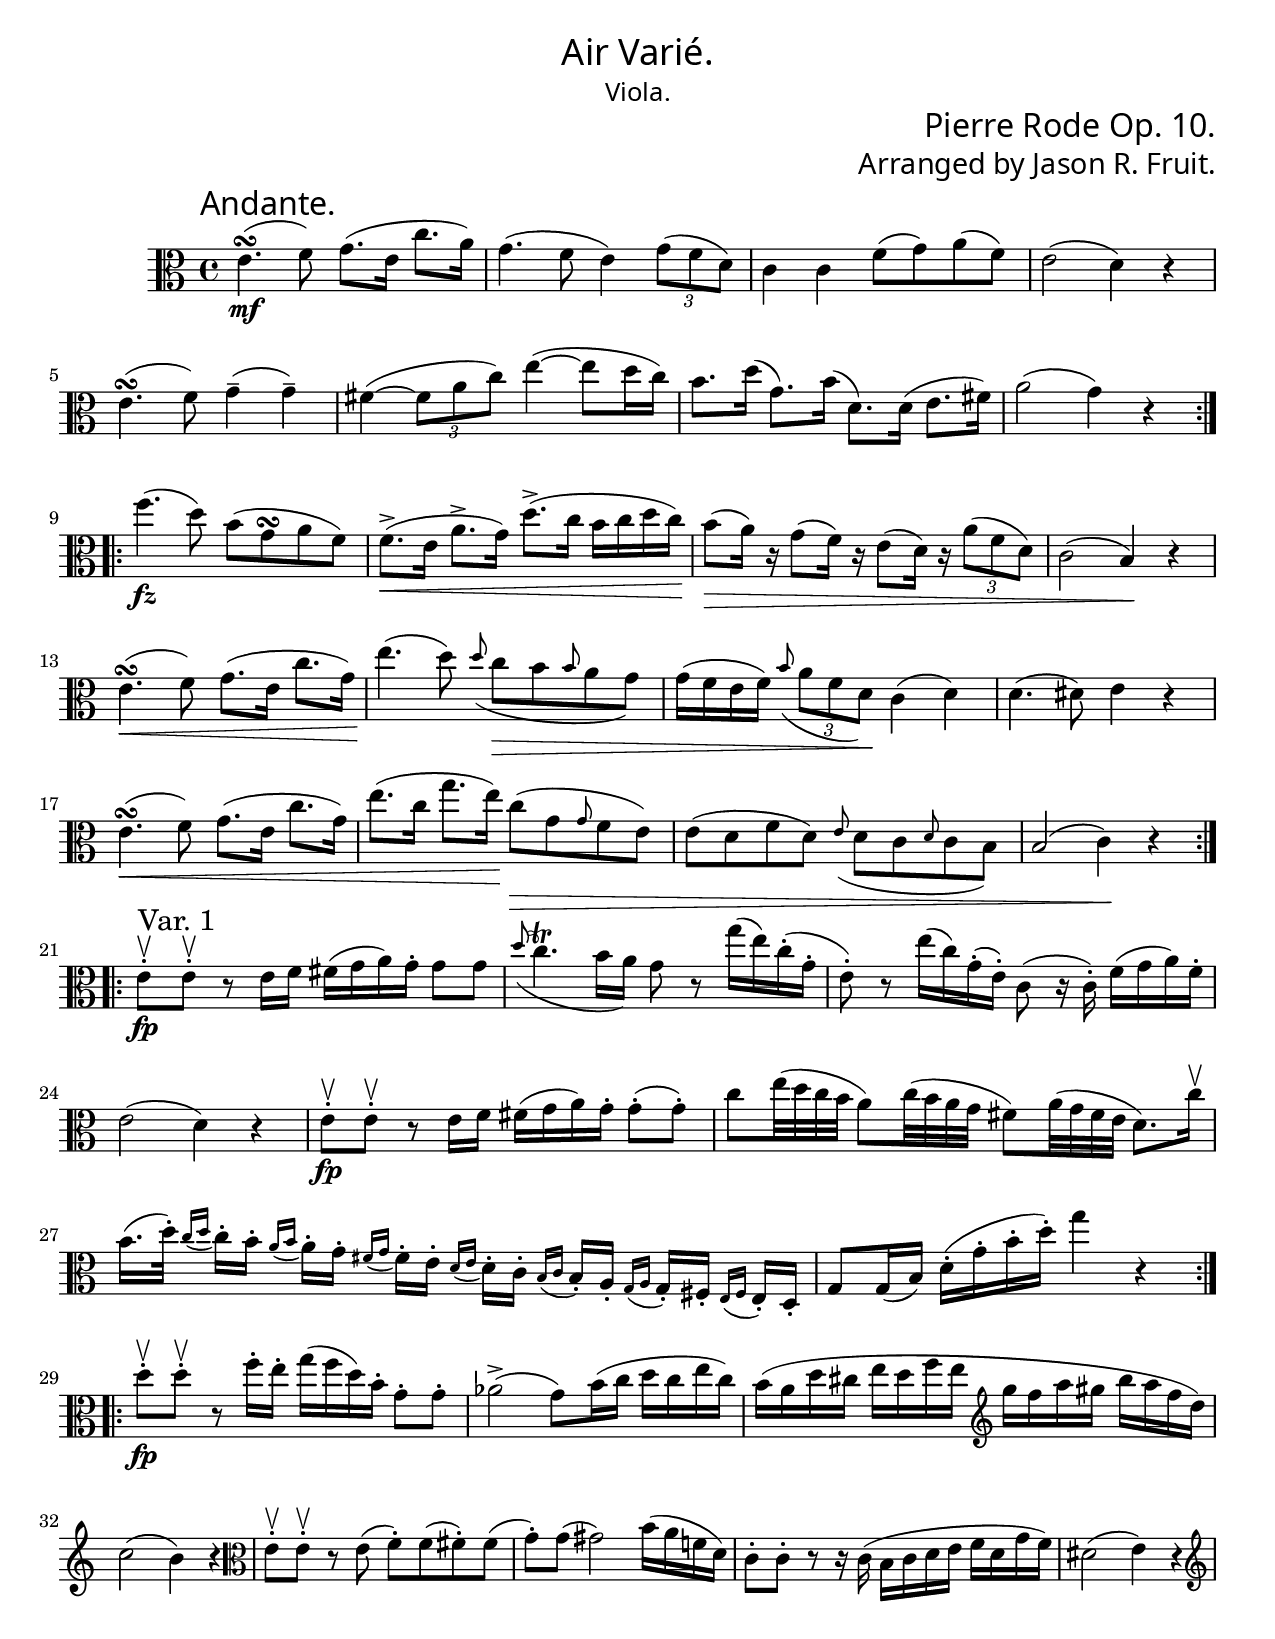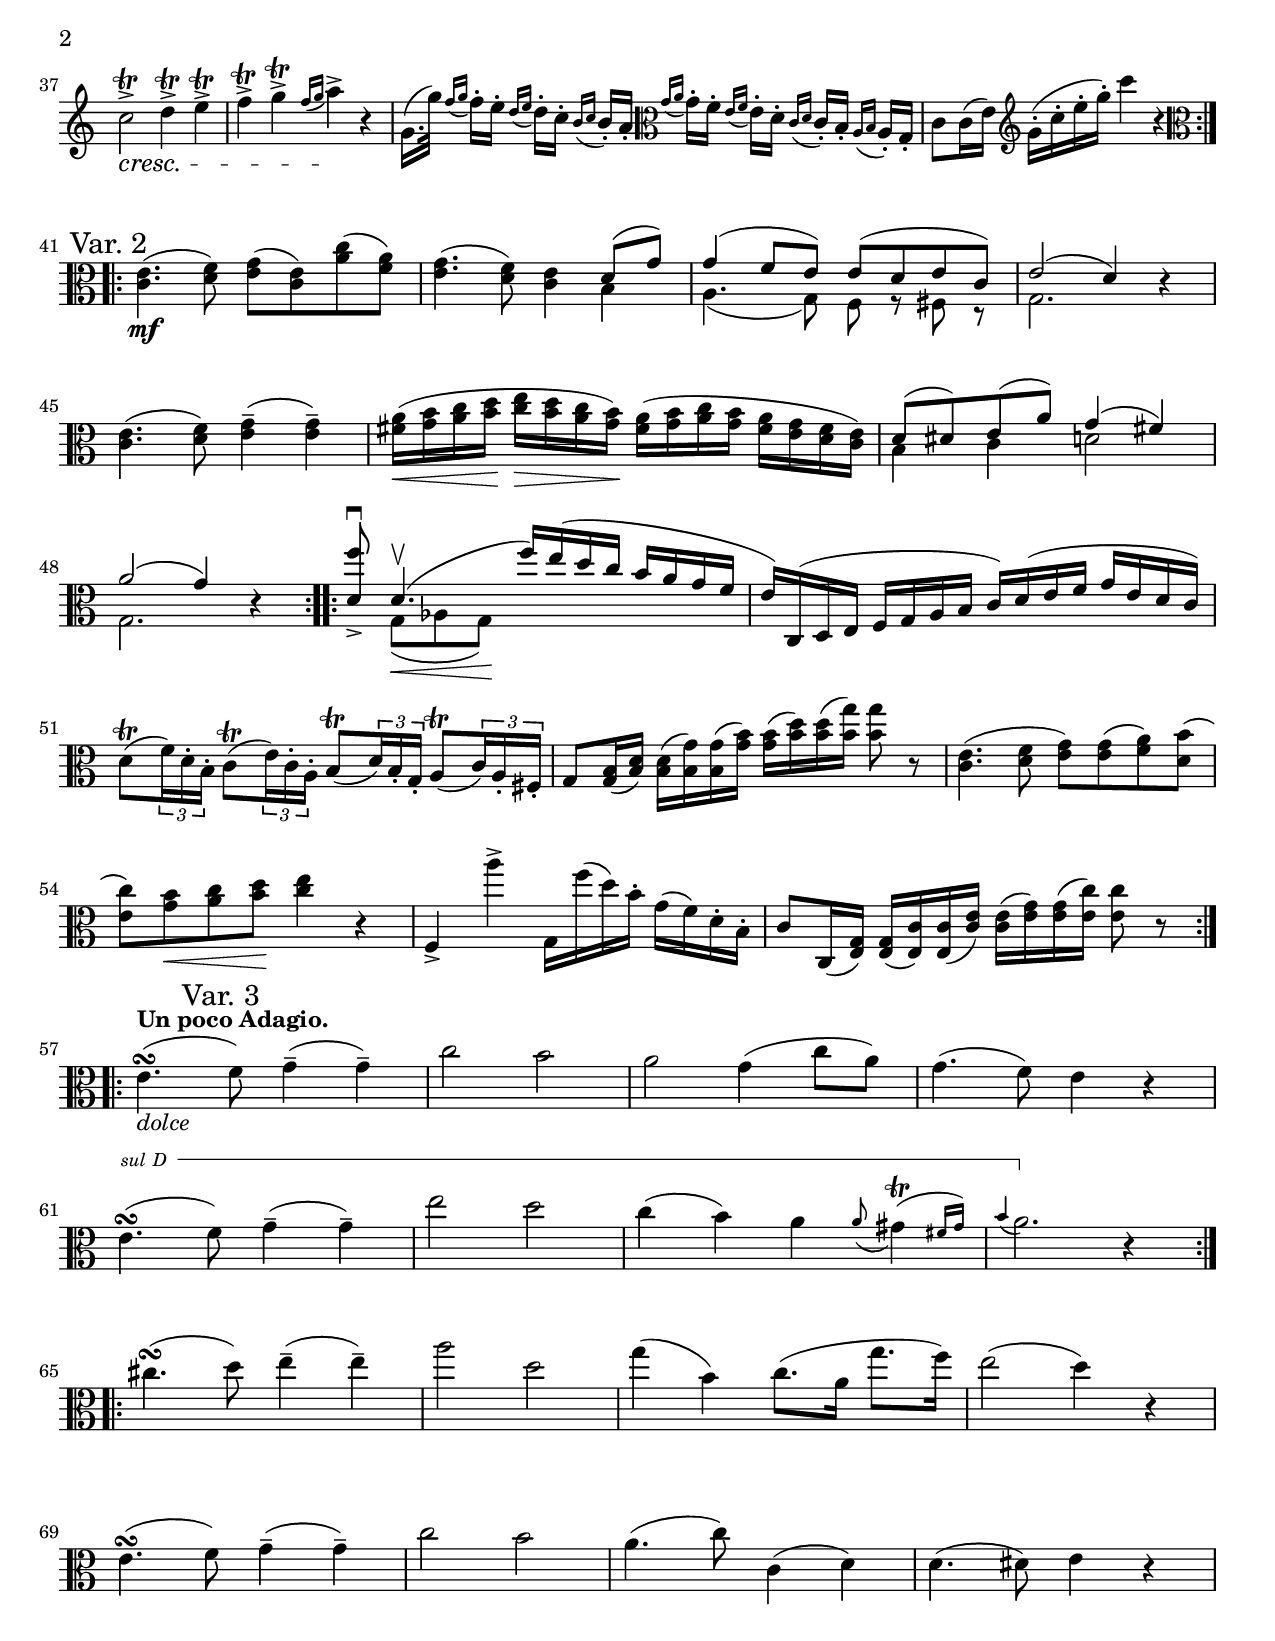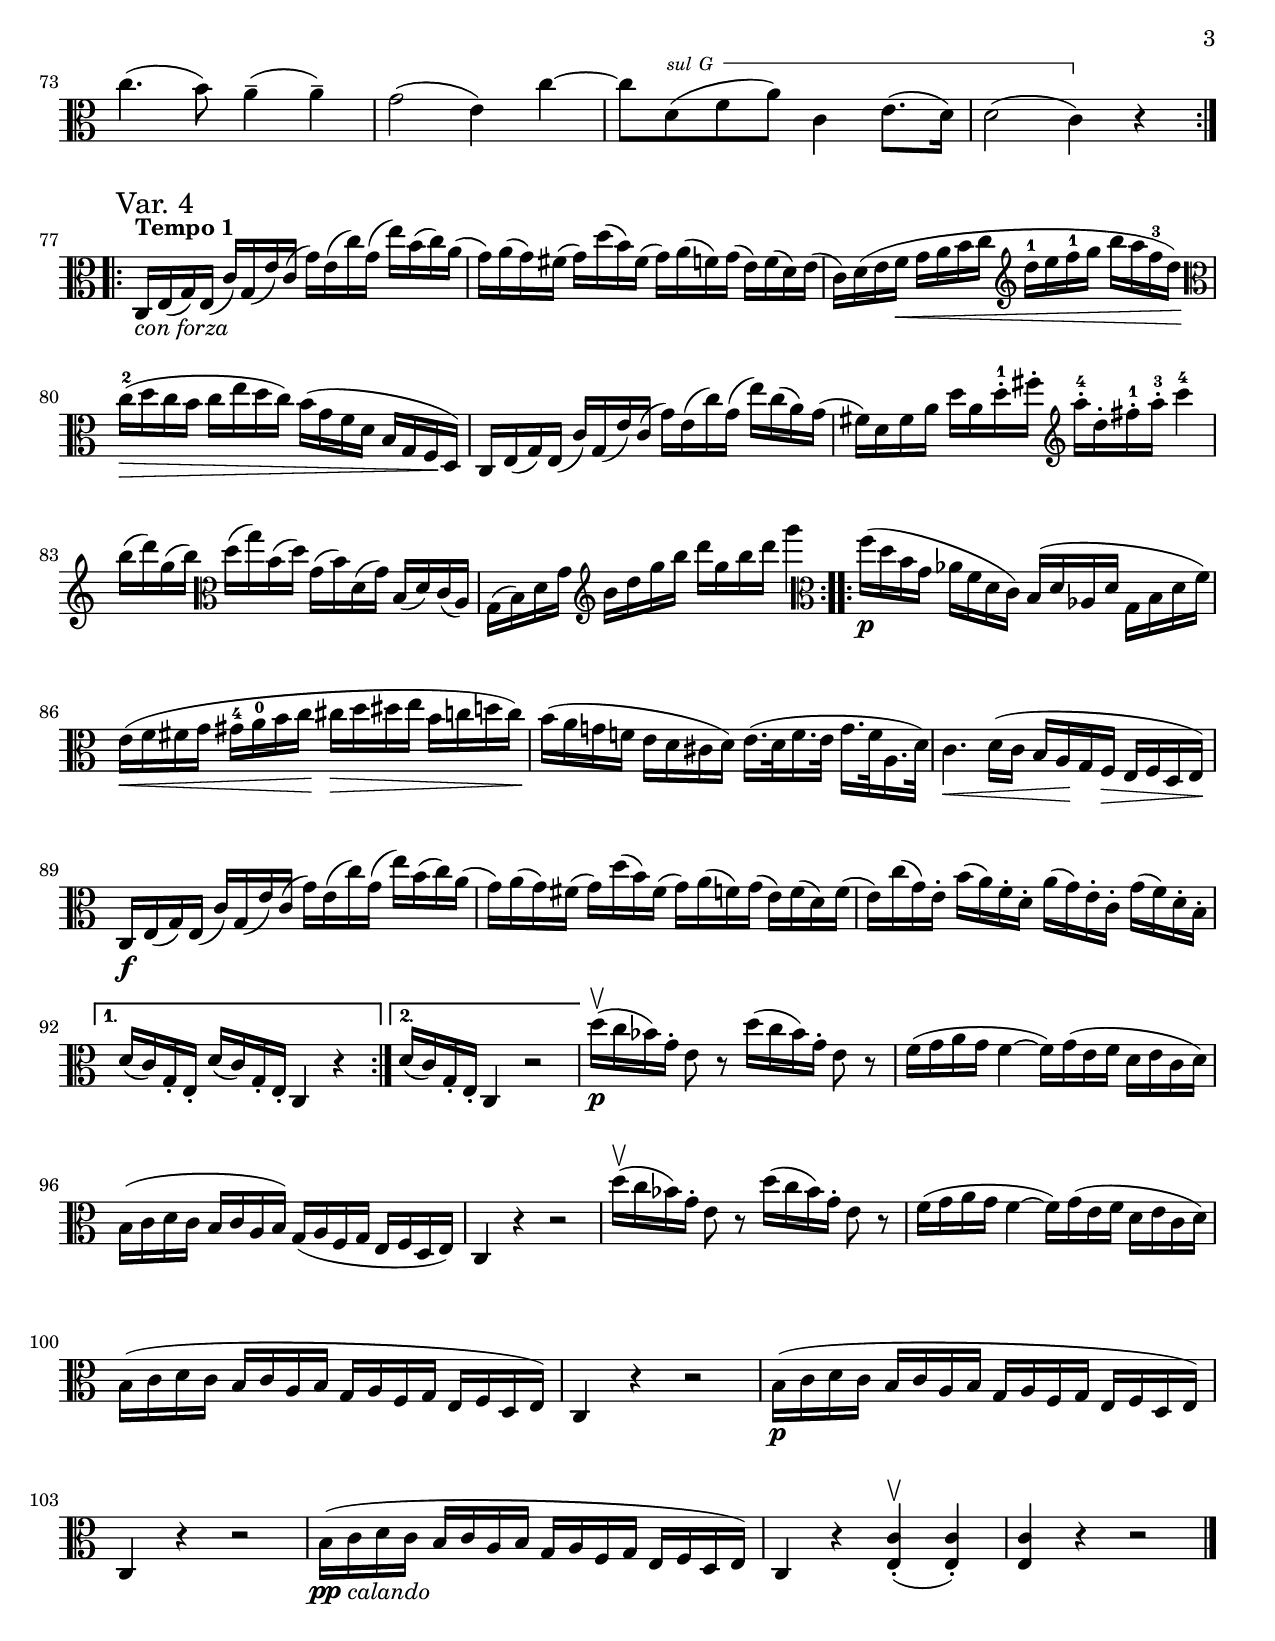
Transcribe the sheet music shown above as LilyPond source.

\version "2.18.2"

#(set-default-paper-size "letter")

#(define doPageBreaks #f)

#(define (breakPage)
  (if doPageBreaks
   pageBreak))

sulX =
#(define-music-function (parser location sulString) (string?)
  #{
  \override TextSpanner.style = #'solid
  \override TextSpanner.font-size = #-2
  \override TextSpanner.bound-details.left.stencil-align-dir-y = #0
  \override TextSpanner.bound-details.left.text = \markup { "sul" #sulString " " }
  \override TextSpanner #'bound-details #'right #'text = \markup { \draw-line #'(0 . -1) }
  #})

viola = \new Voice \relative c' {
  \clef alto
  \key c \major
  \time 4/4
  \tempo \markup {
    \override #'(font-name . "Cormorant Garamond")
    \override #'(font-size . 3)
    "Andante."
  }
  \repeat volta 2 {
    e4.\mf\turn( f8) g8.( e16 c'8. a16) g4.( f8 e4) \tuplet 3/2 {g8( f d)} c4 c f8( g) a( f) e2( d4) r
    e4.\turn( f8) g4\tenuto( g\tenuto) fis4~( \tuplet 3/2 {fis8 a c)} e4~( e8 d16 c) b8. d16( g,8.) b16( d,8.) d16( e8. fis16) a2( g4) r
  }
  \repeat volta 2 {
    f'4.\fz( d8) b( g\turn a f) f8.\<->( e16 a8.-> g16) d'8.->( c16 b c d c\!) b8\>( a16) r g8( f16) r e8( d16) r \tuplet 3/2 {a'8( f d)} c2( b4\!) r
    e4.\turn\<( f8) g8.( e16 c'8. g16) e'4.\!( d8) \grace { d8( } c\> b \grace { b } a g) g16( f e f) \grace {b8(}  \tuplet 3/2 { a f d\!)} c4( d) d4.( dis8) e4 r e4.\turn\<( f8) g8.( e16 c'8. g16) e'8.( c16 g'8. e16\!) c8\>( g \grace { g } f e) e( d f d) \grace {e( } d c \grace {d} c b) b2( c4\!) r
  }
  \break
  \repeat volta 2 {
    e8-.\fp\upbow \mark \markup {"Var. 1"} e-.\upbow r e16 f fis( g a) g-. g8 g \grace {d'8(} c4.\trill b16 a) g8 r
    g'16( e) c-.( g-. e8-.) r e'16( c) g-.( e-.) c8( r16 c-.) f( g a) f-. e2( d4) r
    e8\fp-.\upbow e-.\upbow r e16 f fis( g a) g-. g8-.( g-.) c8 e32( d c b a8) c32( b a g fis8) a32( g fis e d8.) c'16\upbow b16.( d32-.) \grace {c16( d} c16-.) b-. \grace { a( b } a-.) g-. \grace { fis( g } fis-.) e-. \grace {d( e} d-.) c-. \grace {b( c} b-.) a-. \grace {g( a } g-.) fis-. \grace {e( fis} e-.) d-. g8 g16( b) d-.( g-. b-. d-.) g4 r
  }
  \repeat volta 2 {
    d8-.\fp\upbow d-.\upbow r f16-. e-. g( f d) b-. g8-. g-. aes2->( g8) b16( c d c e c) b( a d cis e d f e \clef treble g f a gis b a f d) c2( b4) r
    \clef alto e,8-.\upbow e-.\upbow r e( f-.) f( fis-.) fis( g-.) g( gis2) b16( a f! d) c8-. c-. r r16 c( b c d e f d g f) dis2( e4) r
    \clef treble c'2\cresc\trill-> d4\trill-> e\trill-> f->\trill g\trill-> \grace {f16( g} a4->\!) r
    g,16.( g'32) \grace {f16( g} f-.) e-. \grace {d( e } d-.) c-. \grace {b( c} b-.) a-. \clef alto \grace {g( a} g-.) f-. \grace {e( f} e-.) d-. \grace {c( d} c-.) b-. \grace {a( b} a-.) g-. c8 c16( e) \clef treble g-.( c-. e-. g-.) c4 r
  }
  \break
  #(breakPage)
  \repeat volta 2 {
    \clef alto
    <<e,,4.\mf( \mark \markup { "Var. 2" } c>> <<d8 f)>> <<g( e>> <<e) c>> <<c'( a>> <<a) f>> <<g4.( e>> <<f8) d>> <<e4 c>>
    << \new Voice { \stemUp \slurUp { d8( g) g4( f8 e) e( d e c) e2( d4) } }
       \new Voice { \stemDown \slurDown { b4 a4.( g8) f r fis r g2. } } >> r4
    <<c4. e(>> <<f8) d>> <<g4\tenuto( e>> <<g\tenuto) e>> 
    << { a16\<( b c d\! e\> d c b\!) a( b c b a g fis e) }
       { fis g a b c b a g fis g a g fis e d c } >>
    << \new Voice { \stemUp \slurUp d8( dis) e( a) g4( fis) a2( g4) }
       \new Voice { \stemDown \slurDown b,4 c d!2 g,2. } >> r4
  }
  \repeat volta 2 {
    << \new Voice { \stemUp \slurUp <<f''8->\downbow d,>> d4.\upbow( f'16) e( d c b a g f e) c,16( d e f g a b c) d( e f g e d c) }
       \new Voice {\stemDown \slurDown s8 g\<( aes g\!) s2 s1 } >>
    d'8\trill( \tuplet 3/2 { f16) d-. b-. } c8\trill( \tuplet 3/2 {e16) c-. a-.} b8\trill( \tuplet 3/2 {d16) b-. g-.} a8\trill( \tuplet 3/2 {c16) a-. fis-.} g8
    << {b16( d) d( g) g( b) b( d) d( g) g8}
       {g,,16 b b b b g' g b b b b8} >> r
    << {e,4.( f8 g) g( a) b( c) } % b\< c d\! e4 }
       {c,4. d8 e e f d e } % g a b c4 }
     >>
    << { g8 a b c4 }
       { b8\< c d\! e4 } >>
    r4
    f,,4-> a''-> g,,16 f''( d) b-. g( f) d-. b-. c8
    << {c,16( g') g( c) c( e) e( g) g( c) c8 }
       {s16 e,, e e e c' c e e e e8} >> r8
  }
  \break
  \repeat volta 2 {
    \tempo "Un poco Adagio."
    e4.\turn-\markup { \italic "dolce" }( \mark \markup { "Var. 3" } f8) g4\tenuto( g\tenuto) c2 b a g4( c8 a) g4.( f8) e4 r
    \sulX "D"
    e4.\turn^\startTextSpan ( f8) g4\tenuto( g\tenuto) e'2 d c4( b) a \grace {a8(} \afterGrace gis4)(\trill {fis16 gis)} \grace {b4(} a2.) \stopTextSpan r4
  }
  \break
  \repeat volta 2 {
    cis4.\turn( d8) e4\tenuto( e\tenuto) a2 d, g4( b,) c8.( a16 g'8. f16) e2( d4) r
    e,4.\turn( f8) g4\tenuto( g\tenuto) c2 b a4.( c8) c,4( d) d4.( dis8) e4 r
    c'4.( b8) a4\tenuto( a\tenuto) g2( e4) c'4~ c8 \sulX "G" d,^\startTextSpan(  f a) c,4 e8.( d16) d2( c4\stopTextSpan) r
  }
  \break
  \repeat volta 2 {
    \tempo "Tempo 1"
    c,16-\markup { \italic "con forza" } \mark \markup { "Var. 4" } e( g) e( c') g( e') c( g') e( c') g( e') b( c) a( g) a( g) fis( g) d'( b) fis( g) a( f!) g( e) f( d) e( c) d( e f\< g a b c \clef treble d-1 e f-1 g b a f-3 d\!) \clef alto c-2\>( d c b c e d c) b( g f d b g f\! d)

    c e( g) e( c') g( e') c( g') e( c') g( e') c( a) g( fis) d fis a d a d-1-. fis-. \clef treble a-4-. d,-. fis-1-. a-3-. c4-4
    b16( d) g,( b) \clef alto d,( g) b,( d) g,( b) d,( g) b,( d) c( a) g( b) d g \clef treble b d g b d g, b d g4
  }
  #(breakPage)
  \repeat volta 2 {
    \clef alto
    f,16\p( d b g aes f d c) b( d aes d g, b d f) e\<( f fis g gis-4 a-0 b c\! cis\> d dis e b c d c\!)
    b( a g! f! e d cis d) e16.( d32 f16. e32 g16. f32 a,16. d32) c4.\< d16( c b a\! g f\> e f d e\!)
    c\f e( g) e( c') g( e') c( g') e( c') g( e') b( c) a( g) a( g) fis( g) d'( b) fis( g) a( f!) g( e)  f( d) f( e) c'( g) e-. b'( a) f-. d-. a'( g) e-. c-. g'( f) d-. b-.
  } \alternative {
    { d( c) g-. e-. d'( c) g-. e-. c4 r }
    { d'16( c) g-. e-. c4 r2 }
  }
  d''16\p\upbow( c bes) g-. e8 r d'16( c bes) g-. e8 r f16( g a g f4~ f16) g( e f d e c d) b( c d c b c a b) g( a f g e f d e) c4 r r2
  d''16\upbow( c bes) g-. e8 r d'16( c bes) g-. e8 r f16( g a g f4~ f16) g( e f d e c d) b( c d c b c a b g a f g e f d e) c4 r r2
  b'16\p( c d c b c a b g a f g e f d e) c4 r r2 b'16\pp( c-\markup { \italic "calando" } d c b c a b g a f g e f d e) c4 r << {c'-.\upbow( c-.) c}
															       {e, e e} >> r r2 \bar "|."
}


\header {
  title = \markup {
    \override #'(font-name . "Cormorant Garamond")
    "Air Varié."
  }
  subtitle = \markup {
    \override #'(font-name . "Cormorant Garamond")
    \override #'(font-size . 1)
    "Viola."
  }
  composer = \markup {
    \override #'(font-name . "Cormorant Garamond")
    \override #'(font-size . 3)
    "Pierre Rode Op. 10."
  }
  arranger = \markup {
    \override #'(font-name . "Cormorant Garamond")
    \override #'(font-size . 2)
    "Arranged by Jason R. Fruit."
  }
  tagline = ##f
}

\paper { 
  systems-per-page = #10
  page-breaking = #ly:page-turn-breaking
} 

\score {
  \header {
    piece = \markup {
      " "
    }
  }
  \new Staff \with {
    instrumentName = \markup {
      \override #'(font-name . "Cormorant Garamond")
      ""
    }
    shortInstrumentName = \markup {
      \override #'(font-name . "Cormorant Garamond")
      ""
    }
  } {
    \viola 
  }
}